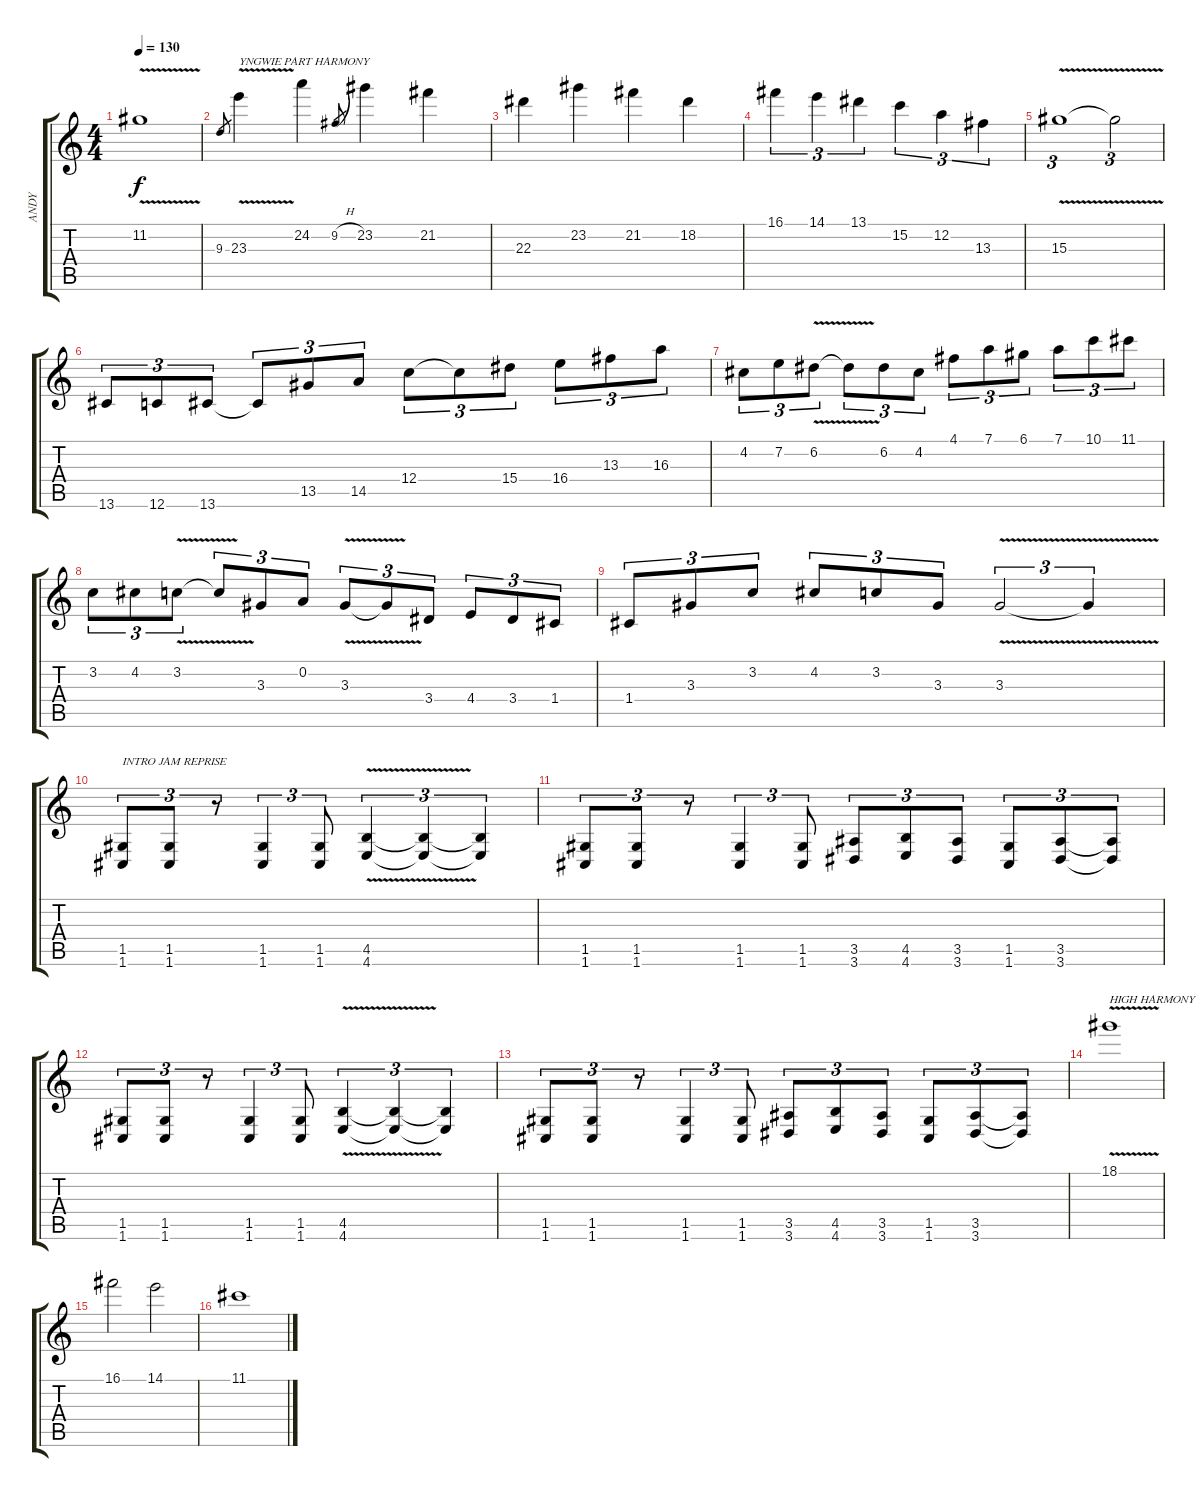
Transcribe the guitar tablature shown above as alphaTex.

\track ("ANDY" "ANDY") {instrument distortionguitar}
\staff {score tabs}
\tuning (D4 A3 F3 C3 G2 C2) {hide}
\ts (4 4)
\tempo 130
\clef g2
\ks c
11.2{v}.1{dy f} |
9.3.8{gr} 23.3{v}.4{txt "YNGWIE PART HARMONY"} 24.2.4 9.2{h}.8{gr} 23.2.4 21.2.4 |
22.3.4 23.2.4 21.2.4 18.2.4 |
16.1.4{tu (3 2)} 14.1.4{tu (3 2)} 13.1.4{tu (3 2)} 15.2.4{tu (3 2)} 12.2.4{tu (3 2)} 13.3.4{tu (3 2)} |
15.3{v}.1{tu (3 2)} 15.3{v t}.2{tu (3 2)} |
13.6.8{tu (3 2)} 12.6.8{tu (3 2)} 13.6.8{tu (3 2)} 13.6{t}.8{tu (3 2)} 13.5.8{tu (3 2)} 14.5.8{tu (3 2)} 12.4.8{tu (3 2)} 12.4{t}.8{tu (3 2)} 15.4.8{tu (3 2)} 16.4.8{tu (3 2)} 13.3.8{tu (3 2)} 16.3.8{tu (3 2)} |
4.2.8{tu (3 2)} 7.2.8{tu (3 2)} 6.2{v}.8{tu (3 2)} 6.2{t}.8{tu (3 2)} 6.2.8{tu (3 2)} 4.2.8{tu (3 2)} 4.1.8{tu (3 2)} 7.1.8{tu (3 2)} 6.1.8{tu (3 2)} 7.1.8{tu (3 2)} 10.1.8{tu (3 2)} 11.1.8{tu (3 2)} |
3.2.8{tu (3 2)} 4.2.8{tu (3 2)} 3.2{v}.8{tu (3 2)} 3.2{t}.8{tu (3 2)} 3.3.8{tu (3 2)} 0.2.8{tu (3 2)} 3.3{v}.8{tu (3 2)} 3.3{t}.8{tu (3 2)} 3.4.8{tu (3 2)} 4.4.8{tu (3 2)} 3.4.8{tu (3 2)} 1.4.8{tu (3 2)} |
1.4.8{tu (3 2)} 3.3.8{tu (3 2)} 3.2.8{tu (3 2)} 4.2.8{tu (3 2)} 3.2.8{tu (3 2)} 3.3.8{tu (3 2)} 3.3{v}.2{tu (3 2)} 3.3{t}.4{tu (3 2)} |
(1.5 1.6).8{tu (3 2) txt "INTRO JAM REPRISE"} (1.5 1.6).8{tu (3 2)} r.8{tu (3 2)} (1.5 1.6).4{tu (3 2)} (1.5 1.6).8{tu (3 2)} (4.5 4.6{v}).4{tu (3 2)} (4.5{t} 4.6{t}).4{tu (3 2)} (4.5{t} 4.6{t}).4{tu (3 2)} |
(1.5 1.6).8{tu (3 2)} (1.5 1.6).8{tu (3 2)} r.8{tu (3 2)} (1.5 1.6).4{tu (3 2)} (1.5 1.6).8{tu (3 2)} (3.5 3.6).8{tu (3 2)} (4.5 4.6).8{tu (3 2)} (3.5 3.6).8{tu (3 2)} (1.5 1.6).8{tu (3 2)} (3.5 3.6).8{tu (3 2)} (3.5{t} 3.6{t}).8{tu (3 2)} |
(1.5 1.6).8{tu (3 2)} (1.5 1.6).8{tu (3 2)} r.8{tu (3 2)} (1.5 1.6).4{tu (3 2)} (1.5 1.6).8{tu (3 2)} (4.5 4.6{v}).4{tu (3 2)} (4.5{t} 4.6{t}).4{tu (3 2)} (4.5{t} 4.6{t}).4{tu (3 2)} |
(1.5 1.6).8{tu (3 2)} (1.5 1.6).8{tu (3 2)} r.8{tu (3 2)} (1.5 1.6).4{tu (3 2)} (1.5 1.6).8{tu (3 2)} (3.5 3.6).8{tu (3 2)} (4.5 4.6).8{tu (3 2)} (3.5 3.6).8{tu (3 2)} (1.5 1.6).8{tu (3 2)} (3.5 3.6).8{tu (3 2)} (3.5{t} 3.6{t}).8{tu (3 2)} |
18.1{v}.1{txt "HIGH HARMONY"} |
16.1.2 14.1.2 |
11.1.1
